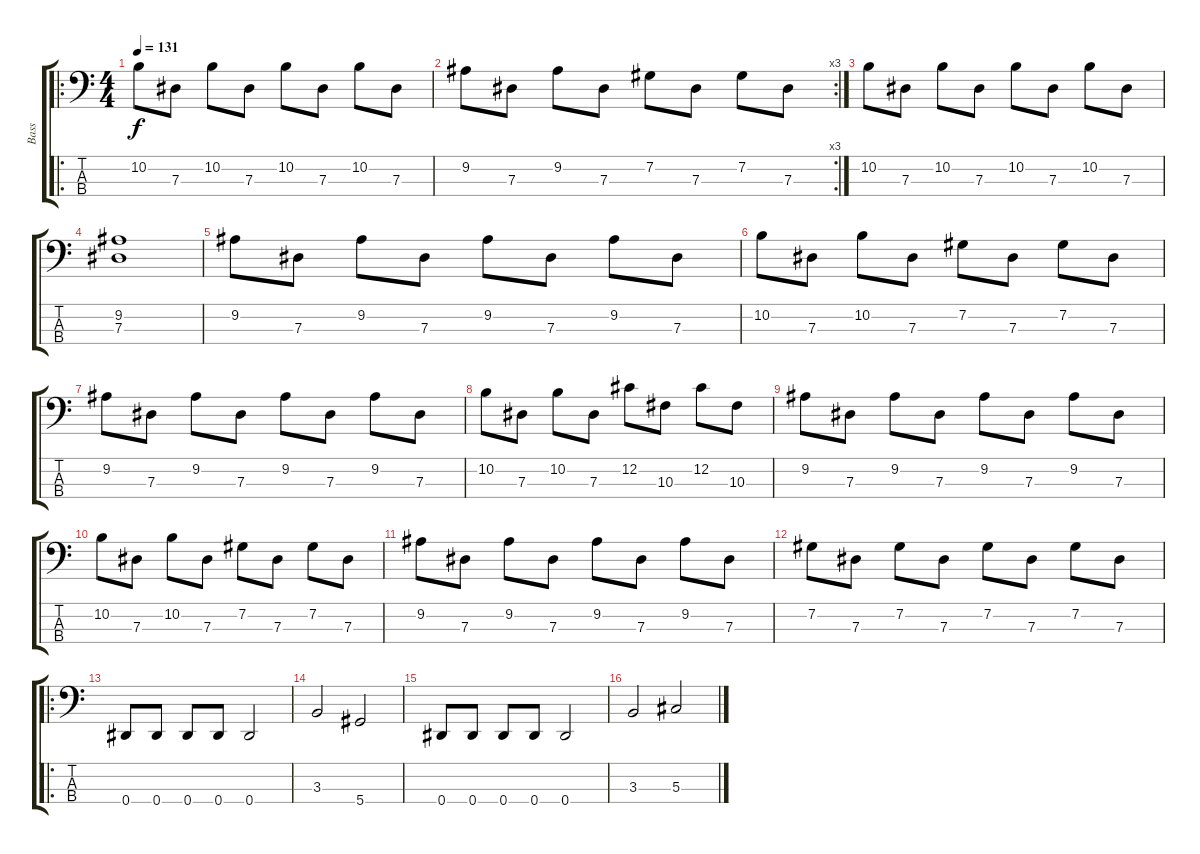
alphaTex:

\track ("Bass" "Bass") {instrument electricbassfinger}
\staff {score tabs}
\tuning (Gb2 Db2 Ab1 Eb1) {hide}
\ro
\ts (4 4)
\tempo 131
\clef f4
\ks c
10.2.8{dy f} 7.3.8 10.2.8 7.3.8 10.2.8 7.3.8 10.2.8 7.3.8 |
\rc 3
9.2.8 7.3.8 9.2.8 7.3.8 7.2.8 7.3.8 7.2.8 7.3.8 |
10.2.8 7.3.8 10.2.8 7.3.8 10.2.8 7.3.8 10.2.8 7.3.8 |
(9.2 7.3).1 |
9.2.8 7.3.8 9.2.8 7.3.8 9.2.8 7.3.8 9.2.8 7.3.8 |
10.2.8 7.3.8 10.2.8 7.3.8 7.2.8 7.3.8 7.2.8 7.3.8 |
9.2.8 7.3.8 9.2.8 7.3.8 9.2.8 7.3.8 9.2.8 7.3.8 |
10.2.8 7.3.8 10.2.8 7.3.8 12.2.8 10.3.8 12.2.8 10.3.8 |
9.2.8 7.3.8 9.2.8 7.3.8 9.2.8 7.3.8 9.2.8 7.3.8 |
10.2.8 7.3.8 10.2.8 7.3.8 7.2.8 7.3.8 7.2.8 7.3.8 |
9.2.8 7.3.8 9.2.8 7.3.8 9.2.8 7.3.8 9.2.8 7.3.8 |
7.2.8 7.3.8 7.2.8 7.3.8 7.2.8 7.3.8 7.2.8 7.3.8 |
\ro
0.4.8 0.4.8 0.4.8 0.4.8 0.4.2 |
3.3.2 5.4.2 |
0.4.8 0.4.8 0.4.8 0.4.8 0.4.2 |
3.3.2 5.3.2
